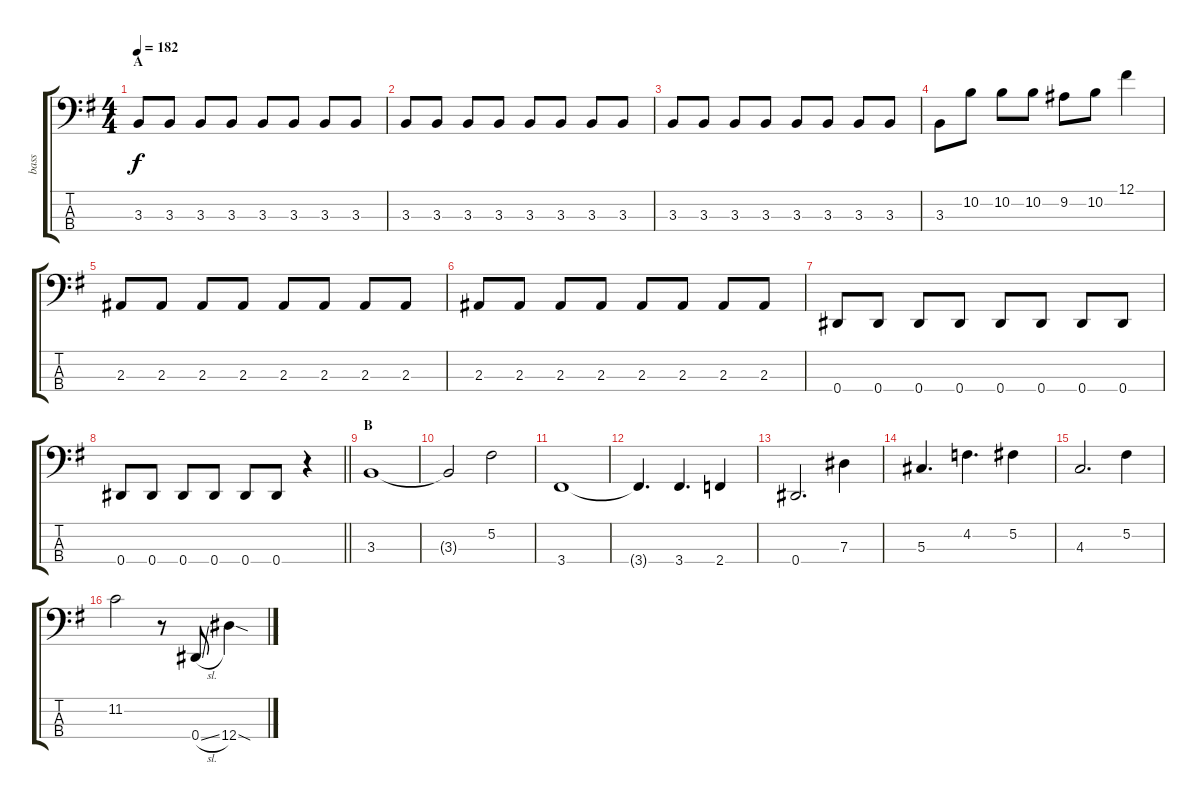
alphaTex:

\track ("bass" "bass") {instrument electricbassfinger}
\staff {score tabs}
\tuning (Gb2 Db2 Ab1 Eb1) {hide}
\ts (4 4)
\section ("" "A")
\tempo 182
\clef f4
\ks g
3.3.8{dy f} 3.3.8 3.3.8 3.3.8 3.3.8 3.3.8 3.3.8 3.3.8 |
3.3.8 3.3.8 3.3.8 3.3.8 3.3.8 3.3.8 3.3.8 3.3.8 |
3.3.8 3.3.8 3.3.8 3.3.8 3.3.8 3.3.8 3.3.8 3.3.8 |
3.3.8 10.2.8 10.2.8 10.2.8 9.2.8 10.2.8 12.1.4 |
2.3.8 2.3.8 2.3.8 2.3.8 2.3.8 2.3.8 2.3.8 2.3.8 |
2.3.8 2.3.8 2.3.8 2.3.8 2.3.8 2.3.8 2.3.8 2.3.8 |
0.4.8 0.4.8 0.4.8 0.4.8 0.4.8 0.4.8 0.4.8 0.4.8 |
\barLineRight lightlight
0.4.8 0.4.8 0.4.8 0.4.8 0.4.8 0.4.8 r.4 |
\section ("" "B")
3.3.1 |
3.3{t}.2 5.2.2 |
3.4.1 |
3.4{t}.4{d} 3.4.4{d} 2.4.4 |
0.4.2{d} 7.3.4 |
5.3.4{d} 4.2.4{d} 5.2.4 |
4.3.2{d} 5.2.4 |
11.2.2 r.8 0.4{sl}.8 12.4{sod}.4
